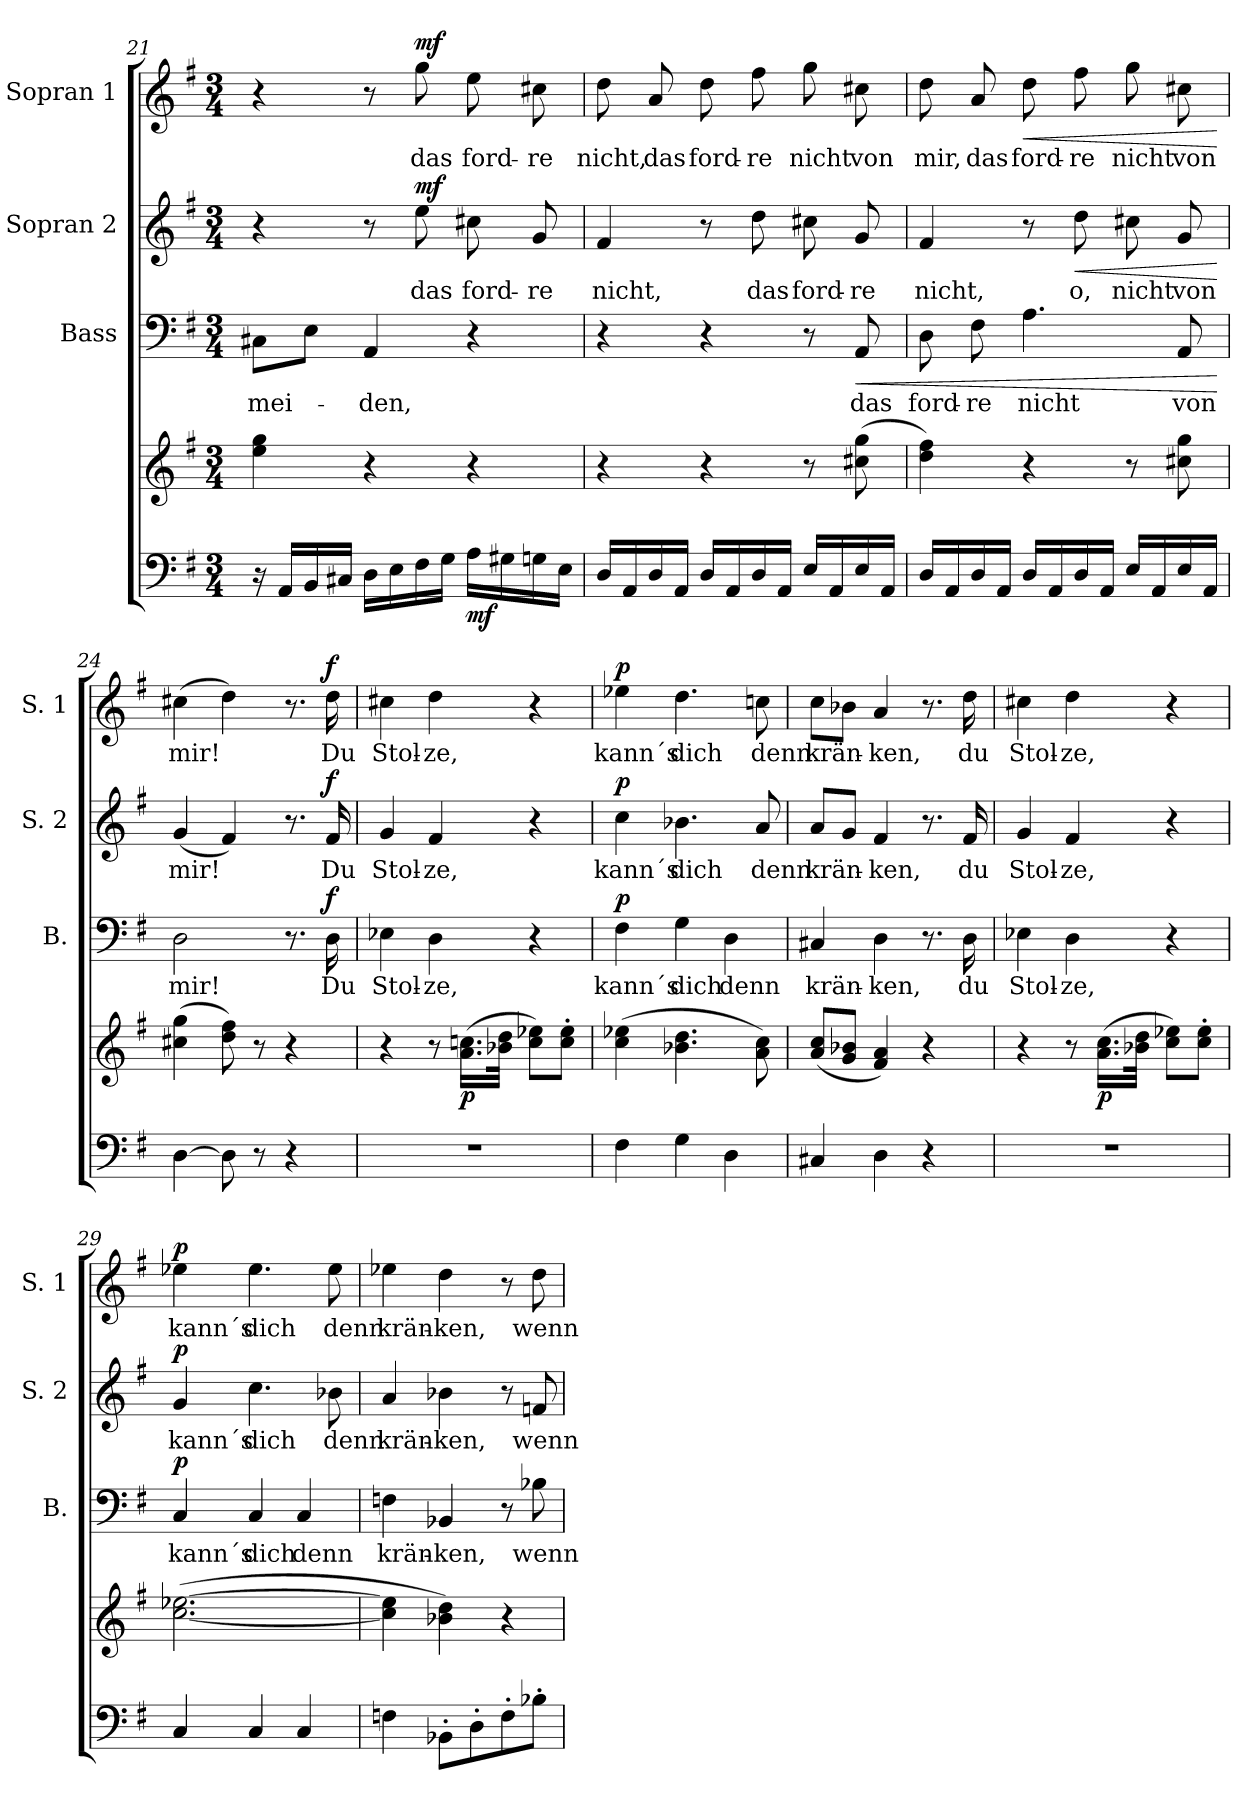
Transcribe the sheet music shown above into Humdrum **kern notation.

**kern	**kern	**dynam	**kern	**text	**dynam	**kern	**text	**dynam	**kern	**text	**dynam
*part4	*part4	*part4	*part3	*part3	*part3	*part2	*part2	*part2	*part1	*part1	*part1
*staff5	*staff4	*staff4/5	*staff3	*staff3	*staff3	*staff2	*staff2	*staff2	*staff1	*staff1	*staff1
*	*	*	*I"Bass	*	*	*I"Sopran 2	*	*	*I"Sopran 1	*	*
*	*	*	*I'B.	*	*	*I'S. 2	*	*	*I'S. 1	*	*
*clefF4	*clefG2	*	*clefF4	*	*	*clefG2	*	*	*clefG2	*	*
*k[f#]	*k[f#]	*	*k[f#]	*	*	*k[f#]	*	*	*k[f#]	*	*
*G:	*G:	*	*G:	*	*	*G:	*	*	*G:	*	*
*M3/4	*M3/4	*	*M3/4	*	*	*M3/4	*	*	*M3/4	*	*
=21	=21	=21	=21	=21	=21	=21	=21	=21	=21	=21	=21
!	!	!	!	!LO:LY:b	!	!	!	!	!	!	!
16r	4ee\ 4gg\	.	8C#X\L	mei-	.	4r	.	.	4r	.	.
16AA/LL	.	.	.	.	.	.	.	.	.	.	.
16BB/	.	.	8E\J	.	.	.	.	.	.	.	.
16C#X/JJ	.	.	.	.	.	.	.	.	.	.	.
!	!	!	!	!LO:LY:b	!	!	!	!	!	!	!
16D\LL	4r	.	4AA/	-den,	.	8r	.	.	8r	.	.
16E\	.	.	.	.	.	.	.	.	.	.	.
!	!	!	!	!	!	!	!LO:LY:b	!LO:DY:a	!	!LO:LY:b	!LO:DY:a
16F#\	.	.	.	.	.	8ee\	das	mf	8gg\	das	mf
16G\JJ	.	.	.	.	.	.	.	.	.	.	.
!	!	!LO:DY:b=2	!	!	!	!	!LO:LY:b	!	!	!LO:LY:b	!
16A\LL	4r	mf	4r	.	.	8cc#X\	ford-	.	8ee\	ford-	.
16G#X\	.	.	.	.	.	.	.	.	.	.	.
!	!	!	!	!	!	!	!LO:LY:b	!	!	!LO:LY:b	!
16Gn\	.	.	.	.	.	8g/	-re	.	8cc#X\	-re	.
16E\JJ	.	.	.	.	.	.	.	.	.	.	.
=22	=22	=22	=22	=22	=22	=22	=22	=22	=22	=22	=22
!	!	!	!	!	!	!	!LO:LY:b	!	!	!LO:LY:b	!
16D/LL	4r	.	4r	.	.	4f#/	nicht,	.	8dd\	nicht,	.
16AA/	.	.	.	.	.	.	.	.	.	.	.
!	!	!	!	!	!	!	!	!	!	!LO:LY:b	!
16D/	.	.	.	.	.	.	.	.	8a/	das	.
16AA/JJ	.	.	.	.	.	.	.	.	.	.	.
!	!	!	!	!	!	!	!	!	!	!LO:LY:b	!
16D/LL	4r	.	4r	.	.	8r	.	.	8dd\	ford-	.
16AA/	.	.	.	.	.	.	.	.	.	.	.
!	!	!	!	!	!	!	!LO:LY:b	!	!	!LO:LY:b	!
16D/	.	.	.	.	.	8dd\	das	.	8ff#\	-re	.
16AA/JJ	.	.	.	.	.	.	.	.	.	.	.
!	!	!	!	!	!	!	!LO:LY:b	!	!	!LO:LY:b	!
16E/LL	8r	.	8r	.	.	8cc#X\	ford-	.	8gg\	nicht	.
16AA/	.	.	.	.	.	.	.	.	.	.	.
!	!	!	!	!LO:LY:b	!LO:HP:b	!	!LO:LY:b	!	!	!LO:LY:b	!
16E/	(>8cc#X\ 8gg\	.	8AA/	das	<	8g/	-re	.	8cc#X\	von	.
16AA/JJ	.	.	.	.	.	.	.	.	.	.	.
!!LO:PB:g=z
=23	=23	=23	=23	=23	=23	=23	=23	=23	=23	=23	=23
!	!	!	!	!LO:LY:b	!	!	!LO:LY:b	!	!	!LO:LY:b	!
16D/LL	4dd\ 4ff#\)	.	8D\	ford-	.	4f#/	nicht,	.	8dd\	mir,	.
16AA/	.	.	.	.	.	.	.	.	.	.	.
!	!	!	!	!LO:LY:b	!	!	!	!	!	!LO:LY:b	!
16D/	.	.	8F#\	-re	.	.	.	.	8a/	das	.
16AA/JJ	.	.	.	.	.	.	.	.	.	.	.
!	!	!	!	!LO:LY:b	!	!	!	!	!	!LO:LY:b	!LO:HP:b
16D/LL	4r	.	4.A\	nicht	.	8r	.	.	8dd\	ford-	<
16AA/	.	.	.	.	.	.	.	.	.	.	.
!	!	!	!	!	!	!	!LO:LY:b	!LO:HP:b	!	!LO:LY:b	!
16D/	.	.	.	.	.	8dd\	o,	<	8ff#\	-re	.
16AA/JJ	.	.	.	.	.	.	.	.	.	.	.
!	!	!	!	!	!	!	!LO:LY:b	!	!	!LO:LY:b	!
16E/LL	8r	.	.	.	.	8cc#X\	nicht	.	8gg\	nicht	.
16AA/	.	.	.	.	.	.	.	.	.	.	.
!	!	!	!	!LO:LY:b	!	!	!LO:LY:b	!	!	!LO:LY:b	!
16E/	8cc#X\ 8gg\	.	8AA/	von	.	8g/	von	.	8cc#X\	von	.
16AA/JJ	.	.	.	.	.	.	.	.	.	.	.
.	.	.	.	.	[	.	.	[	.	.	[
=24	=24	=24	=24	=24	=24	=24	=24	=24	=24	=24	=24
!	!	!	!	!LO:LY:b	!	!	!LO:LY:b	!	!	!LO:LY:b	!
[4D\	(>4cc#X\ 4gg\	.	2D\	mir!	.	(<4g/	mir!	.	(>4cc#X\	mir!	.
8D\]	8dd\ 8ff#\)	.	.	.	.	4f#/)	.	.	4dd\)	.	.
8r	8r	.	.	.	.	.	.	.	.	.	.
4r	4r	.	8.r	.	.	8.r	.	.	8.r	.	.
!	!	!	!	!LO:LY:b	!LO:DY:a	!	!LO:LY:b	!LO:DY:a	!	!LO:LY:b	!LO:DY:a
.	.	.	16D\	Du	f	16f#/	Du	f	16dd\	Du	f
=25	=25	=25	=25	=25	=25	=25	=25	=25	=25	=25	=25
!	!	!	!	!LO:LY:b	!	!	!LO:LY:b	!	!	!LO:LY:b	!
2.r	4r	.	4E-X\	Stol-	.	4g/	Stol-	.	4cc#X\	Stol-	.
!	!	!	!	!LO:LY:b	!	!	!LO:LY:b	!	!	!LO:LY:b	!
.	8r	.	4D\	-ze,	.	4f#/	-ze,	.	4dd\	-ze,	.
!	!	!LO:DY:b	!	!	!	!	!	!	!	!	!
.	(>16.a\ 16.ccn\LL	p	.	.	.	.	.	.	.	.	.
.	32b-X\ 32dd\JJk	.	.	.	.	.	.	.	.	.	.
.	8cc\ 8ee-X\L)	.	4r	.	.	4r	.	.	4r	.	.
.	8cc\'> 8ee-\'>J	.	.	.	.	.	.	.	.	.	.
=26	=26	=26	=26	=26	=26	=26	=26	=26	=26	=26	=26
!	!	!	!	!LO:LY:b	!LO:DY:a	!	!LO:LY:b	!LO:DY:a	!	!LO:LY:b	!LO:DY:a
4F#\	(>4cc\ 4ee-X\	.	4F#\	kann´s	p	4cc\	kann´s	p	4ee-X\	kann´s	p
!	!	!	!	!LO:LY:b	!	!	!LO:LY:b	!	!	!LO:LY:b	!
4G\	4.b-X\ 4.dd\	.	4G\	dich	.	4.b-X\	dich	.	4.dd\	dich	.
!	!	!	!	!LO:LY:b	!	!	!	!	!	!	!
4D\	.	.	4D\	denn	.	.	.	.	.	.	.
!	!	!	!	!	!	!	!LO:LY:b	!	!	!LO:LY:b	!
.	8a\ 8cc\)	.	.	.	.	8a/	denn	.	8ccn\	denn	.
!!LO:LB:g=z
=27	=27	=27	=27	=27	=27	=27	=27	=27	=27	=27	=27
!	!	!	!	!LO:LY:b	!	!	!LO:LY:b	!	!	!LO:LY:b	!
4C#X/	(<8a/ 8cc/L	.	4C#X/	krän-	.	8a/L	krän-	.	8cc\L	krän-	.
.	8g/ 8b-X/J	.	.	.	.	8g/J	.	.	8b-X\J	.	.
!	!	!	!	!LO:LY:b	!	!	!LO:LY:b	!	!	!LO:LY:b	!
4D\	4f#/ 4a/)	.	4D\	-ken,	.	4f#/	-ken,	.	4a/	-ken,	.
4r	4r	.	8.r	.	.	8.r	.	.	8.r	.	.
!	!	!	!	!LO:LY:b	!	!	!LO:LY:b	!	!	!LO:LY:b	!
.	.	.	16D\	du	.	16f#/	du	.	16dd\	du	.
=28	=28	=28	=28	=28	=28	=28	=28	=28	=28	=28	=28
!	!	!	!	!LO:LY:b	!	!	!LO:LY:b	!	!	!LO:LY:b	!
2.r	4r	.	4E-X\	Stol-	.	4g/	Stol-	.	4cc#X\	Stol-	.
!	!	!	!	!LO:LY:b	!	!	!LO:LY:b	!	!	!LO:LY:b	!
.	8r	.	4D\	-ze,	.	4f#/	-ze,	.	4dd\	-ze,	.
!	!	!LO:DY:b	!	!	!	!	!	!	!	!	!
.	(>16.a\ 16.cc\LL	p	.	.	.	.	.	.	.	.	.
.	32b-X\ 32dd\JJk	.	.	.	.	.	.	.	.	.	.
.	8cc\ 8ee-X\L)	.	4r	.	.	4r	.	.	4r	.	.
.	8cc\'> 8ee-\'>J	.	.	.	.	.	.	.	.	.	.
=29	=29	=29	=29	=29	=29	=29	=29	=29	=29	=29	=29
!	!	!	!	!LO:LY:b	!LO:DY:a	!	!LO:LY:b	!LO:DY:a	!	!LO:LY:b	!LO:DY:a
4C/	(>[2.cc\ [2.ee-X\	.	4C/	kann´s	p	4g/	kann´s	p	4ee-X\	kann´s	p
!	!	!	!	!LO:LY:b	!	!	!LO:LY:b	!	!	!LO:LY:b	!
4C/	.	.	4C/	dich	.	4.cc\	dich	.	4.ee-\	dich	.
!	!	!	!	!LO:LY:b	!	!	!	!	!	!	!
4C/	.	.	4C/	denn	.	.	.	.	.	.	.
!	!	!	!	!	!	!	!LO:LY:b	!	!	!LO:LY:b	!
.	.	.	.	.	.	8b-X\	denn	.	8ee-\	denn	.
=30	=30	=30	=30	=30	=30	=30	=30	=30	=30	=30	=30
!	!	!	!	!LO:LY:b	!	!	!LO:LY:b	!	!	!LO:LY:b	!
4Fn\	4cc\] 4ee-\]	.	4Fn\	krän-	.	4a/	krän-	.	4ee-X\	krän-	.
!	!	!	!	!LO:LY:b	!	!	!LO:LY:b	!	!	!LO:LY:b	!
8BB-X'>\L	4b-X\ 4dd\)	.	4BB-X/	-ken,	.	4b-X\	-ken,	.	4dd\	-ken,	.
8D'>\	.	.	.	.	.	.	.	.	.	.	.
8F'>\	4r	.	8r	.	.	8r	.	.	8r	.	.
!	!	!	!	!LO:LY:b	!	!	!LO:LY:b	!	!	!LO:LY:b	!
8B-X'>\J	.	.	8B-X\	wenn	.	8fn/	wenn	.	8dd\	wenn	.
=	=	=	=	=	=	=	=	=	=	=	=
*-	*-	*-	*-	*-	*-	*-	*-	*-	*-	*-	*-
